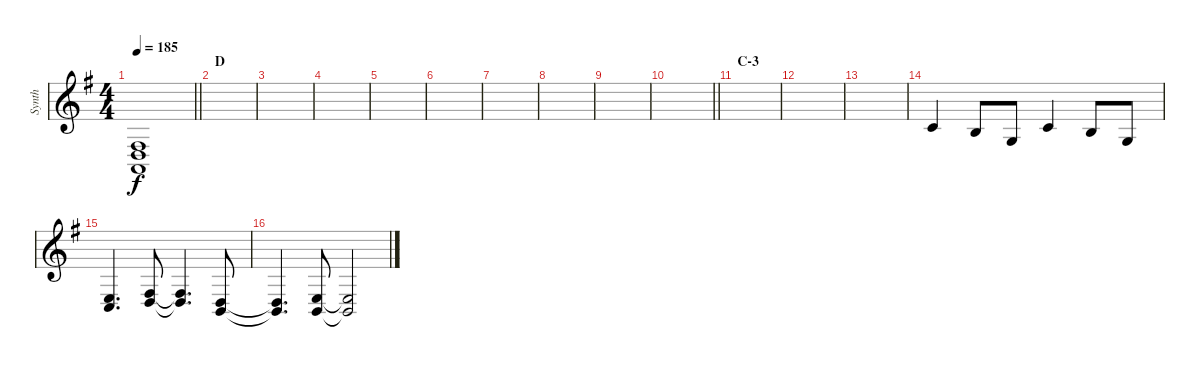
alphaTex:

\track ("Synth" "Synth") {instrument synthbrass1}
\staff {score}
\tuning (E4 B3 G3 D3 A2 E2) {hide}
\ts (4 4)
\tempo 185
\clef g2
\barLineRight lightlight
\ks g
(0.4{t} 0.5{t} 14.6{t}).1{dy f} |
\section ("" "D")
|
|
|
|
|
|
|
|
\barLineRight lightlight
|
\section ("" "C-3")
|
|
|
1.2.4{volume 12 instrument lead8bassandlead} 0.2.8 0.3.8 1.2.4 0.2.8 0.3.8 |
(2.4 3.5).4{d} (0.4 9.5).8 (0.4{t} 9.5{t}).4{d} (0.4 2.5).8 |
(0.4{t} 2.5{t}).4{d} (2.4 2.5).8 (2.4{t} 2.5{t}).2
